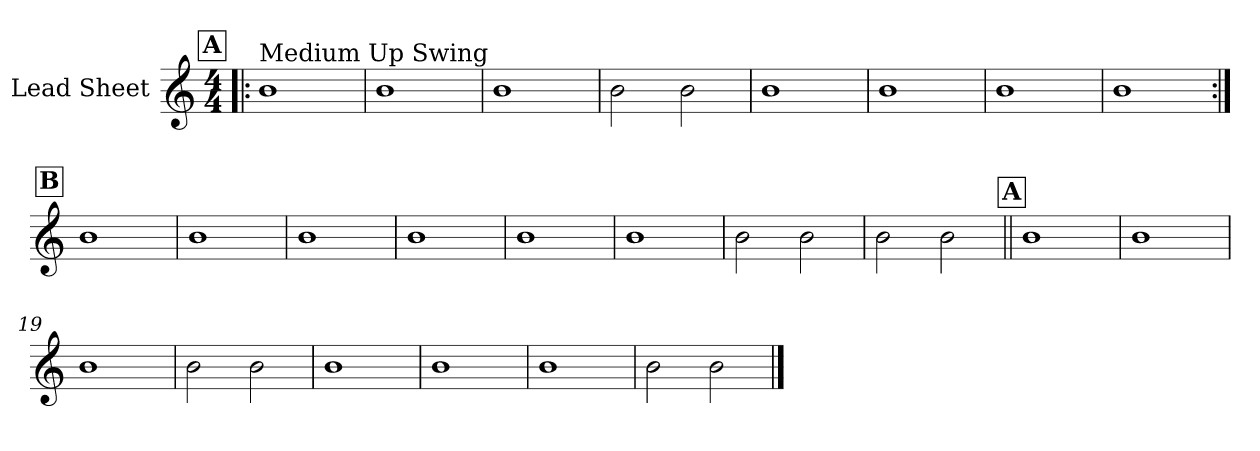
**kern
*part1
*staff1
*I"Lead Sheet
*clefG2
*k[]
*M4/4
!!LO:REH:place=s1:a:fs=14:t=A
=1!|:
!LO:TX:a:t=Medium Up Swing
1b
=2
1b
=3
1b
=4
2b\
2b\
!!LO:LB:g=z
=5
1b
=6
1b
=7
1b
=8
1b
!!LO:LB:g=z
!!LO:REH:place=s1:a:fs=14:t=B
=9:|!
1b
=10
1b
=11
1b
=12
1b
!!LO:LB:g=z
=13
1b
=14
1b
=15
2b\
2b\
=16
2b\
2b\
!!LO:LB:g=z
!!LO:REH:place=s1:a:fs=14:t=A
=17||
1b
=18
1b
=19
1b
=20
2b\
2b\
!!LO:LB:g=z
=21
1b
=22
1b
=23
1b
=24
2b\
2b\
==
*-
